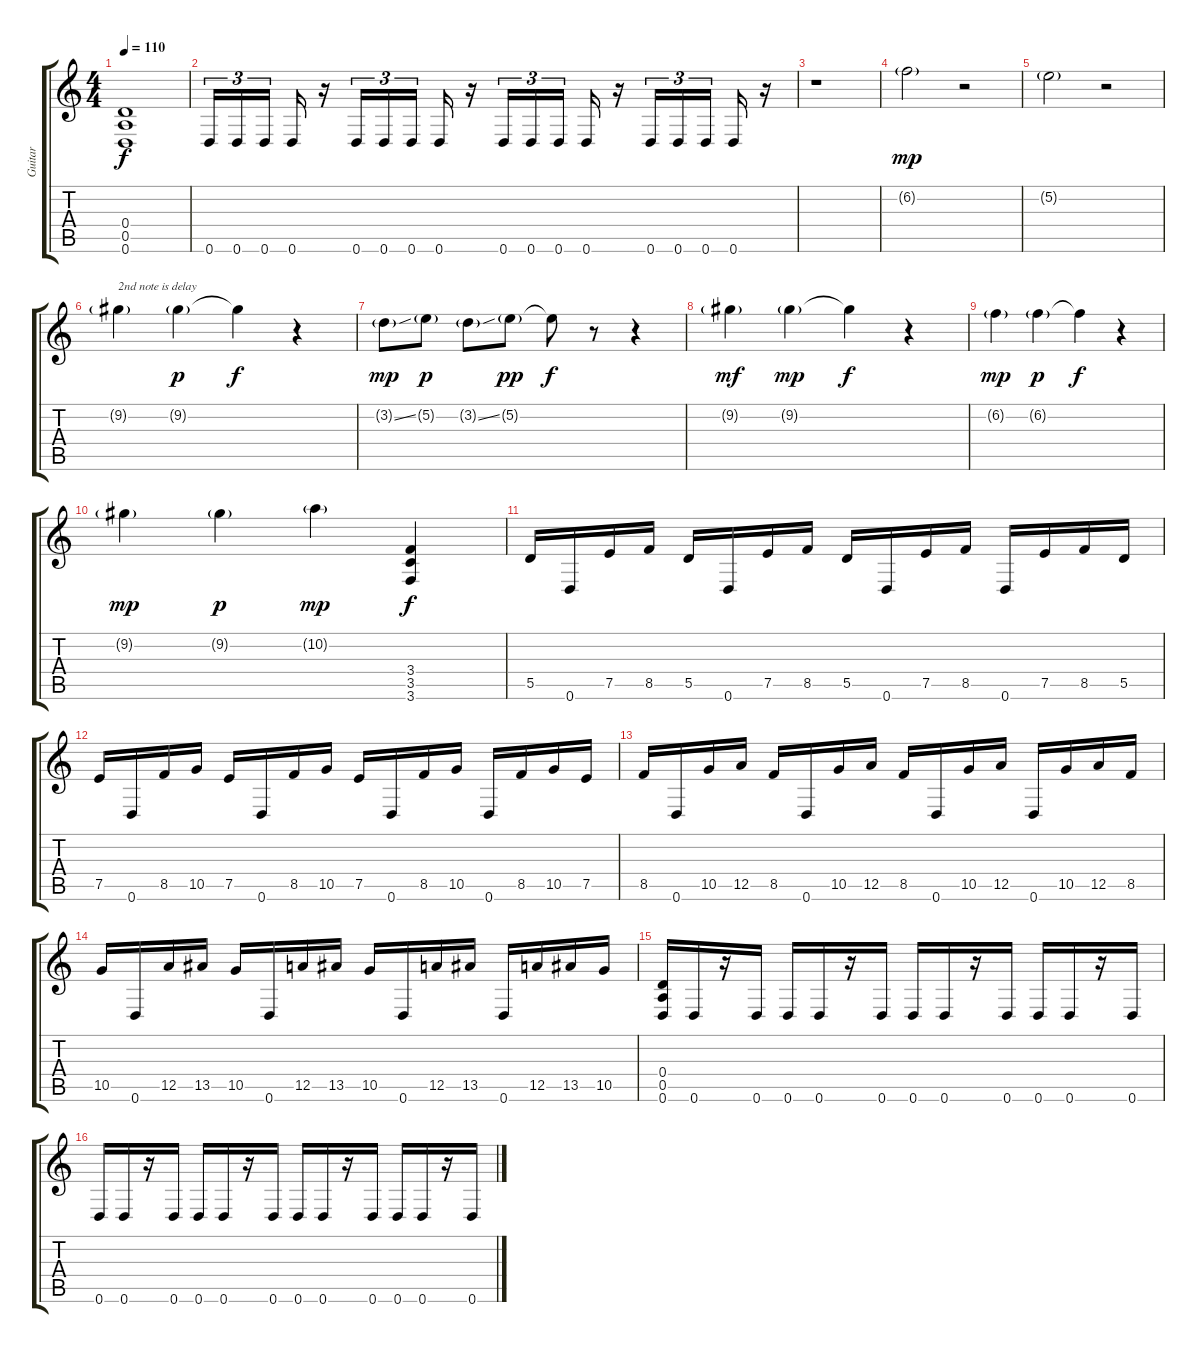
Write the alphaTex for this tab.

\track ("Guitar" "Guitar") {instrument distortionguitar}
\staff {score tabs}
\tuning (E4 B3 G3 D3 A2 D2) {hide}
\ts (4 4)
\tempo 110
\clef g2
\ks c
(0.4 0.5 0.6).1{dy f} |
0.6.16{tu (3 2)} 0.6.16{tu (3 2)} 0.6.16{tu (3 2)} 0.6.16 r.16 0.6.16{tu (3 2)} 0.6.16{tu (3 2)} 0.6.16{tu (3 2)} 0.6.16 r.16 0.6.16{tu (3 2)} 0.6.16{tu (3 2)} 0.6.16{tu (3 2)} 0.6.16 r.16 0.6.16{tu (3 2)} 0.6.16{tu (3 2)} 0.6.16{tu (3 2)} 0.6.16 r.16 |
r.1{volume 13 instrument electricguitarclean} |
6.2{g}.2{dy mp} r.2 |
5.2{g}.2 r.2 |
9.2{g}.4{txt "2nd note is delay"} 9.2{g}.4{dy p} 9.2{t}.4{dy f} r.4 |
3.2{ss g}.8{dy mp} 5.2{g}.8{dy p} 3.2{ss g}.8 5.2{g}.8{dy pp} 5.2{t}.8{dy f} r.8 r.4 |
9.2{g}.4{dy mf} 9.2{g}.4{dy mp} 9.2{t}.4{dy f} r.4 |
6.2{g}.4{dy mp} 6.2{g}.4{dy p} 6.2{t}.4{dy f} r.4 |
9.2{g}.4{dy mp} 9.2{g}.4{dy p} 10.2{g}.4{dy mp} (3.4 3.5 3.6).4{dy f volume 14 instrument distortionguitar} |
5.5.16 0.6.16 7.5.16 8.5.16 5.5.16 0.6.16 7.5.16 8.5.16 5.5.16 0.6.16 7.5.16 8.5.16 0.6.16 7.5.16 8.5.16 5.5.16 |
7.5.16 0.6.16 8.5.16 10.5.16 7.5.16 0.6.16 8.5.16 10.5.16 7.5.16 0.6.16 8.5.16 10.5.16 0.6.16 8.5.16 10.5.16 7.5.16 |
8.5.16 0.6.16 10.5.16 12.5.16 8.5.16 0.6.16 10.5.16 12.5.16 8.5.16 0.6.16 10.5.16 12.5.16 0.6.16 10.5.16 12.5.16 8.5.16 |
10.5.16 0.6.16 12.5.16 13.5.16 10.5.16 0.6.16 12.5.16 13.5.16 10.5.16 0.6.16 12.5.16 13.5.16 0.6.16 12.5.16 13.5.16 10.5.16 |
(0.4 0.5 0.6).16 0.6.16 r.16 0.6.16 0.6.16 0.6.16 r.16 0.6.16 0.6.16 0.6.16 r.16 0.6.16 0.6.16 0.6.16 r.16 0.6.16 |
0.6.16 0.6.16 r.16 0.6.16 0.6.16 0.6.16 r.16 0.6.16 0.6.16 0.6.16 r.16 0.6.16 0.6.16 0.6.16 r.16 0.6.16
